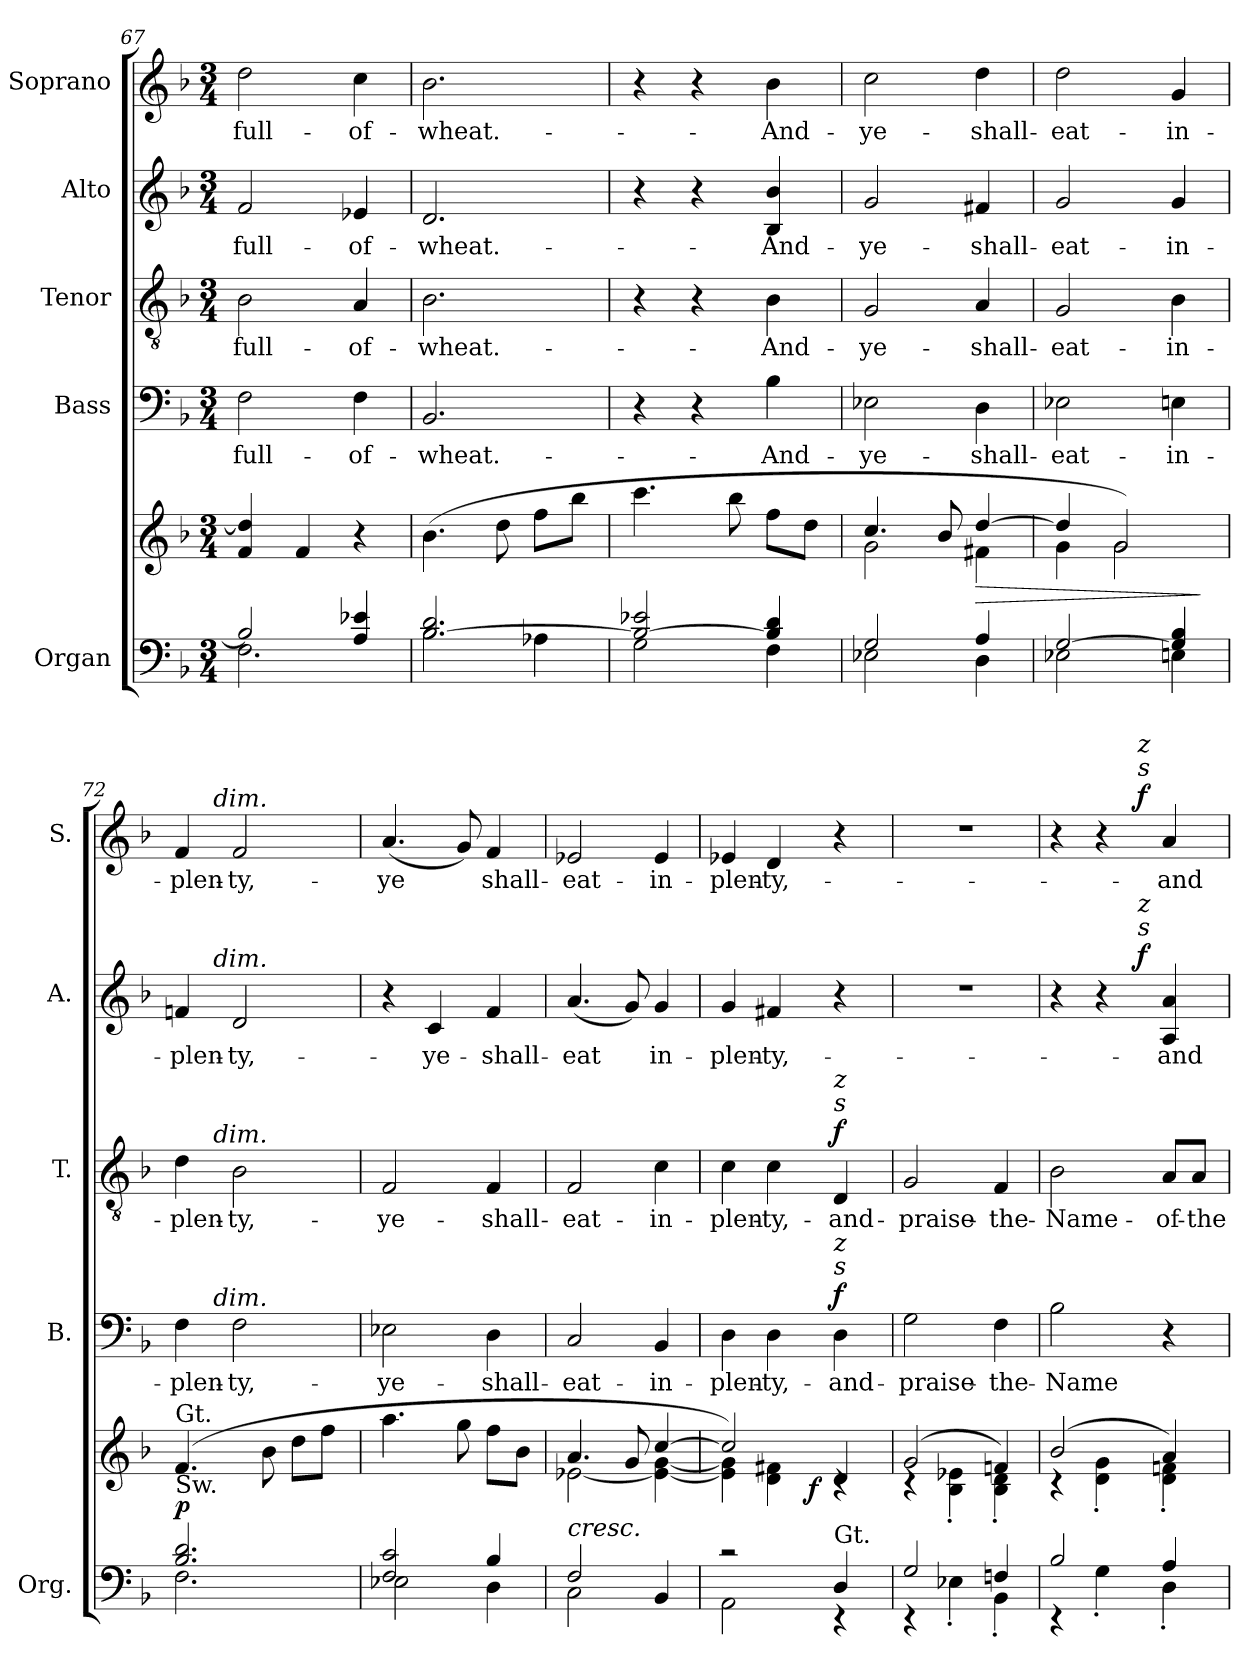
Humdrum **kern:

**kern	**kern	**dynam	**kern	**text	**dynam	**kern	**text	**dynam	**kern	**text	**dynam	**kern	**text	**dynam
*part5	*part5	*part5	*part4	*part4	*part4	*part3	*part3	*part3	*part2	*part2	*part2	*part1	*part1	*part1
*staff6	*staff5	*staff5/6	*staff4	*staff4	*staff4	*staff3	*staff3	*staff3	*staff2	*staff2	*staff2	*staff1	*staff1	*staff1
*I"Organ	*	*	*I"Bass	*	*	*I"Tenor	*	*	*I"Alto	*	*	*I"Soprano	*	*
*I'Org.	*	*	*I'B.	*	*	*I'T.	*	*	*I'A.	*	*	*I'S.	*	*
*clefF4	*clefG2	*	*clefF4	*	*	*clefGv2	*	*	*clefG2	*	*	*clefG2	*	*
*	*	*	*	*	*	*ITrd7c12	*	*	*	*	*	*	*	*
*k[b-]	*k[b-]	*	*k[b-]	*	*	*k[b-]	*	*	*k[b-]	*	*	*k[b-]	*	*
*F:	*F:	*	*F:	*	*	*F:	*	*	*F:	*	*	*F:	*	*
*M3/4	*M3/4	*	*M3/4	*	*	*M3/4	*	*	*M3/4	*	*	*M3/4	*	*
=67	=67	=67	=67	=67	=67	=67	=67	=67	=67	=67	=67	=67	=67	=67
*^	*	*	*	*	*	*	*	*	*	*	*	*	*	*
!	!	!	!	!	!LO:LY:b	!	!	!LO:LY:b	!	!	!LO:LY:b	!	!	!LO:LY:b	!
2B-/]	2.F\	4f/ 4dd/]	.	2F\	-full-	.	2BB-\	-full-	.	2f/	-full-	.	2dd\	-full-	.
.	.	4f/	.	.	.	.	.	.	.	.	.	.	.	.	.
!	!	!	!	!	!LO:LY:b	!	!	!LO:LY:b	!	!	!LO:LY:b	!	!	!LO:LY:b	!
4A/ 4e-X/	.	4r	.	4F\	-of-	.	4AA/	-of-	.	4e-X/	-of-	.	4cc\	-of-	.
=68	=68	=68	=68	=68	=68	=68	=68	=68	=68	=68	=68	=68	=68	=68	=68
!	!	!	!	!	!LO:LY:b	!	!	!LO:LY:b	!	!	!LO:LY:b	!	!	!LO:LY:b	!
[>2.B-/ 2.d/	2B-\	(>4.b-\	.	2.BB-/	-wheat.-	.	2.BB-\	-wheat.-	.	2.d/	-wheat.-	.	2.b-\	-wheat.-	.
.	.	8dd\	.	.	.	.	.	.	.	.	.	.	.	.	.
.	4A-X\	8ff\L	.	.	.	.	.	.	.	.	.	.	.	.	.
.	.	8bb-\J	.	.	.	.	.	.	.	.	.	.	.	.	.
!!LO:LB:g=z
=69	=69	=69	=69	=69	=69	=69	=69	=69	=69	=69	=69	=69	=69	=69	=69
2B-/_ 2e-X/	2G\	4.ccc\	.	4r	.	.	4r	.	.	4r	.	.	4r	.	.
.	.	.	.	4r	.	.	4r	.	.	4r	.	.	4r	.	.
.	.	8bb-\	.	.	.	.	.	.	.	.	.	.	.	.	.
!	!	!	!	!	!LO:LY:b	!	!	!LO:LY:b	!	!	!LO:LY:b	!	!	!LO:LY:b	!
4B-/] 4d/	4F\	8ff\L	.	4B-\	-And-	.	4BB-\	-And-	.	4B-/ 4b-/	-And-	.	4b-\	-And-	.
.	.	8dd\J	.	.	.	.	.	.	.	.	.	.	.	.	.
=70	=70	=70	=70	=70	=70	=70	=70	=70	=70	=70	=70	=70	=70	=70	=70
*	*	*^	*	*	*	*	*	*	*	*	*	*	*	*	*
!	!	!	!	!	!	!LO:LY:b	!	!	!LO:LY:b	!	!	!LO:LY:b	!	!	!LO:LY:b	!
2G/	2E-X\	4.cc/	2g\	.	2E-X\	-ye-	.	2GG/	-ye-	.	2g/	-ye-	.	2cc\	-ye-	.
.	.	8b-/	.	.	.	.	.	.	.	.	.	.	.	.	.	.
!	!	!	!	!LO:HP:b	!	!LO:LY:b	!	!	!LO:LY:b	!	!	!LO:LY:b	!	!	!LO:LY:b	!
4A/	4D\	[>4dd/	4f#X\	>	4D\	-shall-	.	4AA/	-shall-	.	4f#X/	-shall-	.	4dd\	-shall-	.
=71	=71	=71	=71	=71	=71	=71	=71	=71	=71	=71	=71	=71	=71	=71	=71	=71
!	!	!	!	!	!	!LO:LY:b	!	!	!LO:LY:b	!	!	!LO:LY:b	!	!	!LO:LY:b	!
[>2G/	2E-X\	4dd/]	4g\	.	2E-X\	-eat-	.	2GG/	-eat-	.	2g/	-eat-	.	2dd\	-eat-	.
.	.	2g/)	2g\	.	.	.	.	.	.	.	.	.	.	.	.	.
!	!	!	!	!	!	!LO:LY:b	!	!	!LO:LY:b	!	!	!LO:LY:b	!	!	!LO:LY:b	!
4G/] 4B-/	4En\	.	.	.	4En\	-in-	.	4BB-\	-in-	.	4g/	-in-	.	4g/	-in-	.
*v	*v	*	*	*	*	*	*	*	*	*	*	*	*	*	*	*
*	*v	*v	*	*	*	*	*	*	*	*	*	*	*	*	*
.	.	]	.	.	.	.	.	.	.	.	.	.	.	.
=72	=72	=72	=72	=72	=72	=72	=72	=72	=72	=72	=72	=72	=72	=72
*^	*	*	*	*	*	*	*	*	*	*	*	*	*	*
!	!	!LO:TX:a:t=Gt.	!	!	!	!	!	!	!	!	!	!	!	!	!
!LO:TX:a:t=Sw.	!	!	!	!	!	!	!	!	!	!	!	!	!	!	!
!	!	!	!LO:DY:a=2	!	!LO:LY:b	!	!	!LO:LY:b	!	!	!LO:LY:b	!	!	!LO:LY:b	!
*	*	*	*	*^	*	*	*^	*	*	*^	*	*	*^	*	*
2.B-/ 2.d/	2.F\	(4.f/	p	4F\	8.ryy	-plen-	.	4D\	8.ryy	-plen-	.	4fn/	8.ryy	-plen-	.	4f/	8.ryy	-plen-	.
!	!	!	!	!	!	!	!	!	!	!	!	!	!	!	!	!	!LO:TX:a:i:t=dim.	!	!
!	!	!	!	!	!	!	!	!	!	!	!	!	!LO:TX:a:i:t=dim.	!	!	!	!	!	!
!	!	!	!	!	!	!	!	!	!LO:TX:a:i:t=dim.	!	!	!	!	!	!	!	!	!	!
!	!	!	!	!	!LO:TX:a:i:t=dim.	!	!	!	!	!	!	!	!	!	!	!	!	!	!
.	.	.	.	.	2ryy	.	.	.	2ryy	.	.	.	2ryy	.	.	.	2ryy	.	.
!	!	!	!	!	!	!LO:LY:b	!	!	!	!LO:LY:b	!	!	!	!LO:LY:b	!	!	!	!LO:LY:b	!
.	.	.	.	2F\	.	-ty,-	.	2BB-\	.	-ty,-	.	2d/	.	-ty,-	.	2f/	.	-ty,-	.
.	.	8b-\	.	.	.	.	.	.	.	.	.	.	.	.	.	.	.	.	.
.	.	8dd\L	.	.	.	.	.	.	.	.	.	.	.	.	.	.	.	.	.
.	.	8ff\J	.	.	.	.	.	.	.	.	.	.	.	.	.	.	.	.	.
.	.	.	.	.	16ryy	.	.	.	16ryy	.	.	.	16ryy	.	.	.	16ryy	.	.
=73	=73	=73	=73	=73	=73	=73	=73	=73	=73	=73	=73	=73	=73	=73	=73	=73	=73	=73	=73
!	!	!	!	!	!	!LO:LY:b	!	!	!	!LO:LY:b	!	!	!	!	!	!	!	!LO:LY:b	!
*	*	*	*	*v	*v	*	*	*	*	*	*	*v	*v	*	*	*v	*v	*	*
*	*	*	*	*	*	*	*v	*v	*	*	*	*	*	*	*	*
2F/ 2c/	2E-X\	4.aa\	.	2E-X\	-ye-	.	2FF/	-ye-	.	4r	.	.	(<4.a/	-ye	.
!	!	!	!	!	!	!	!	!	!	!	!LO:LY:b	!	!	!	!
.	.	.	.	.	.	.	.	.	.	4c/	-ye-	.	.	.	.
.	.	8gg\	.	.	.	.	.	.	.	.	.	.	8g/)	.	.
!	!	!	!	!	!LO:LY:b	!	!	!LO:LY:b	!	!	!LO:LY:b	!	!	!LO:LY:b	!
4B-/	4D\	8ff\L	.	4D\	-shall-	.	4FF/	-shall-	.	4f/	-shall-	.	4f/	shall-	.
.	.	8b-\J	.	.	.	.	.	.	.	.	.	.	.	.	.
=74	=74	=74	=74	=74	=74	=74	=74	=74	=74	=74	=74	=74	=74	=74	=74
*	*	*^	*	*	*	*	*	*	*	*	*	*	*	*	*
!LO:TX:a:i:t=cresc.	!	!	!	!	!	!	!	!	!	!	!	!	!	!	!	!
!	!	!	!	!	!	!LO:LY:b	!	!	!LO:LY:b	!	!	!LO:LY:b	!	!	!LO:LY:b	!
2F/	2C\	4.a/	[<2e-X\	.	2C/	-eat-	.	2FF/	-eat-	.	(<4.a/	-eat	.	2e-X/	-eat-	.
.	.	8g/	.	.	.	.	.	.	.	.	8g/)	.	.	.	.	.
!	!	!	!	!	!	!LO:LY:b	!	!	!LO:LY:b	!	!	!LO:LY:b	!	!	!LO:LY:b	!
4ryy	4BB-/	[>4cc/	4e-\_ [<4g\	.	4BB-/	-in-	.	4C\	-in-	.	4g/	in-	.	4e-/	-in-	.
!!LO:PB:g=z
=75	=75	=75	=75	=75	=75	=75	=75	=75	=75	=75	=75	=75	=75	=75	=75	=75
!	!	!	!	!	!	!LO:LY:b	!	!	!LO:LY:b	!	!	!LO:LY:b	!	!	!LO:LY:b	!
*	*	*	*^	*	*	*	*	*	*	*	*	*	*	*	*	*
2rc	2AA\	2cc/])	4e-\] 4g\]	4ryy	.	4D\	-plen-	.	4C\	-plen-	.	4g/	-plen-	.	4e-X/	-plen-	.
!	!	!	!	!	!	!	!LO:LY:b	!	!	!LO:LY:b	!	!	!LO:LY:b	!	!	!LO:LY:b	!
.	.	.	4d\ 4f#X\	8ryy	.	4D\	-ty,-	.	4C\	-ty,-	.	4f#X/	-ty,-	.	4d/	-ty,-	.
.	.	.	.	32ryy	.	.	.	.	.	.	.	.	.	.	.	.	.
!	!	!	!	!	!LO:DY:b	!	!	!	!	!	!	!	!	!	!	!	!
.	.	.	.	4ryy	f	.	.	.	.	.	.	.	.	.	.	.	.
!	!	!	!	!	!	!	!	!	!LO:TX:a:i:t=s	!	!	!	!	!	!	!	!
!	!	!	!	!	!	!	!	!	!LO:TX:a:i:t=z	!	!	!	!	!	!	!	!
!	!	!	!	!	!	!LO:TX:a:i:t=s	!	!	!	!	!	!	!	!	!	!	!
!	!	!	!	!	!	!LO:TX:a:i:t=z	!	!	!	!	!	!	!	!	!	!	!
!LO:TX:a:t=Gt.	!	!	!	!	!	!	!	!	!	!	!	!	!	!	!	!	!
!	!	!	!	!	!	!	!LO:LY:b	!LO:DY:a	!	!LO:LY:b	!LO:DY:a	!	!	!	!	!	!
4D/	4rEE	4d/	4rc	.	.	4D\	-and-	f	4DD/	-and-	f	4r	.	.	4r	.	.
.	.	.	.	16.ryy	.	.	.	.	.	.	.	.	.	.	.	.	.
=76	=76	=76	=76	=76	=76	=76	=76	=76	=76	=76	=76	=76	=76	=76	=76	=76	=76
!	!	!	!	!	!	!	!LO:LY:b	!	!	!LO:LY:b	!	!LO:N:vis=1	!	!	!LO:N:vis=1	!	!
*	*	*	*v	*v	*	*	*	*	*	*	*	*	*	*	*	*	*
2G/	4rEE	(2g/	4rc	.	2G\	-praise-	.	2GG/	-praise-	.	2.r	.	.	2.r	.	.
.	4E-X'<\	.	4B-\'< 4e-X\'<	.	.	.	.	.	.	.	.	.	.	.	.	.
!	!	!	!	!	!	!LO:LY:b	!	!	!LO:LY:b	!	!	!	!	!	!	!
4Fn/	4BB-'<\	4fn/)	4B-\'< 4d\'<	.	4F\	-the-	.	4FF/	-the-	.	.	.	.	.	.	.
=77	=77	=77	=77	=77	=77	=77	=77	=77	=77	=77	=77	=77	=77	=77	=77	=77
!	!	!	!	!	!	!LO:LY:b	!	!	!LO:LY:b	!	!	!	!	!	!	!
*	*	*	*	*	*	*	*	*	*	*	*^	*	*	*^	*	*
2B-/	4rEE	(2b-/	4rc	.	2B-\	-Name-	.	2BB-\	-Name-	.	4r	4ryy	.	.	4r	4ryy	.	.
.	4G'<\	.	4d\'< 4g\'<	.	.	.	.	.	.	.	4r	8ryy	.	.	4r	8ryy	.	.
.	.	.	.	.	.	.	.	.	.	.	.	32ryy	.	.	.	32ryy	.	.
!	!	!	!	!	!	!	!	!	!	!	!	!	!	!	!	!LO:TX:a:i:t=s	!	!
!	!	!	!	!	!	!	!	!	!	!	!	!	!	!	!	!LO:TX:a:i:t=z	!	!
!	!	!	!	!	!	!	!	!	!	!	!	!LO:TX:a:i:t=s	!	!	!	!	!	!
!	!	!	!	!	!	!	!	!	!	!	!	!LO:TX:a:i:t=z	!	!	!	!	!	!
!	!	!	!	!	!	!	!	!	!	!	!	!	!	!LO:DY:a	!	!	!	!LO:DY:a
.	.	.	.	.	.	.	.	.	.	.	.	4ryy	.	f	.	4ryy	.	f
!	!	!	!	!	!	!	!	!	!LO:LY:b	!	!	!	!LO:LY:b	!	!	!	!LO:LY:b	!
4A/	4D'<\	4a/)	4d\'< 4fn\'<	.	4r	.	.	8AA/L	-of-	.	4A/ 4a/	.	-and-	.	4a/	.	-and-	.
!	!	!	!	!	!	!	!	!	!LO:LY:b	!	!	!	!	!	!	!	!	!
.	.	.	.	.	.	.	.	8AA/J	-the-	.	.	.	.	.	.	.	.	.
.	.	.	.	.	.	.	.	.	.	.	.	16.ryy	.	.	.	16.ryy	.	.
*v	*v	*	*	*	*	*	*	*	*	*	*v	*v	*	*	*v	*v	*	*
*	*v	*v	*	*	*	*	*	*	*	*	*	*	*	*	*
=	=	=	=	=	=	=	=	=	=	=	=	=	=	=
*-	*-	*-	*-	*-	*-	*-	*-	*-	*-	*-	*-	*-	*-	*-
